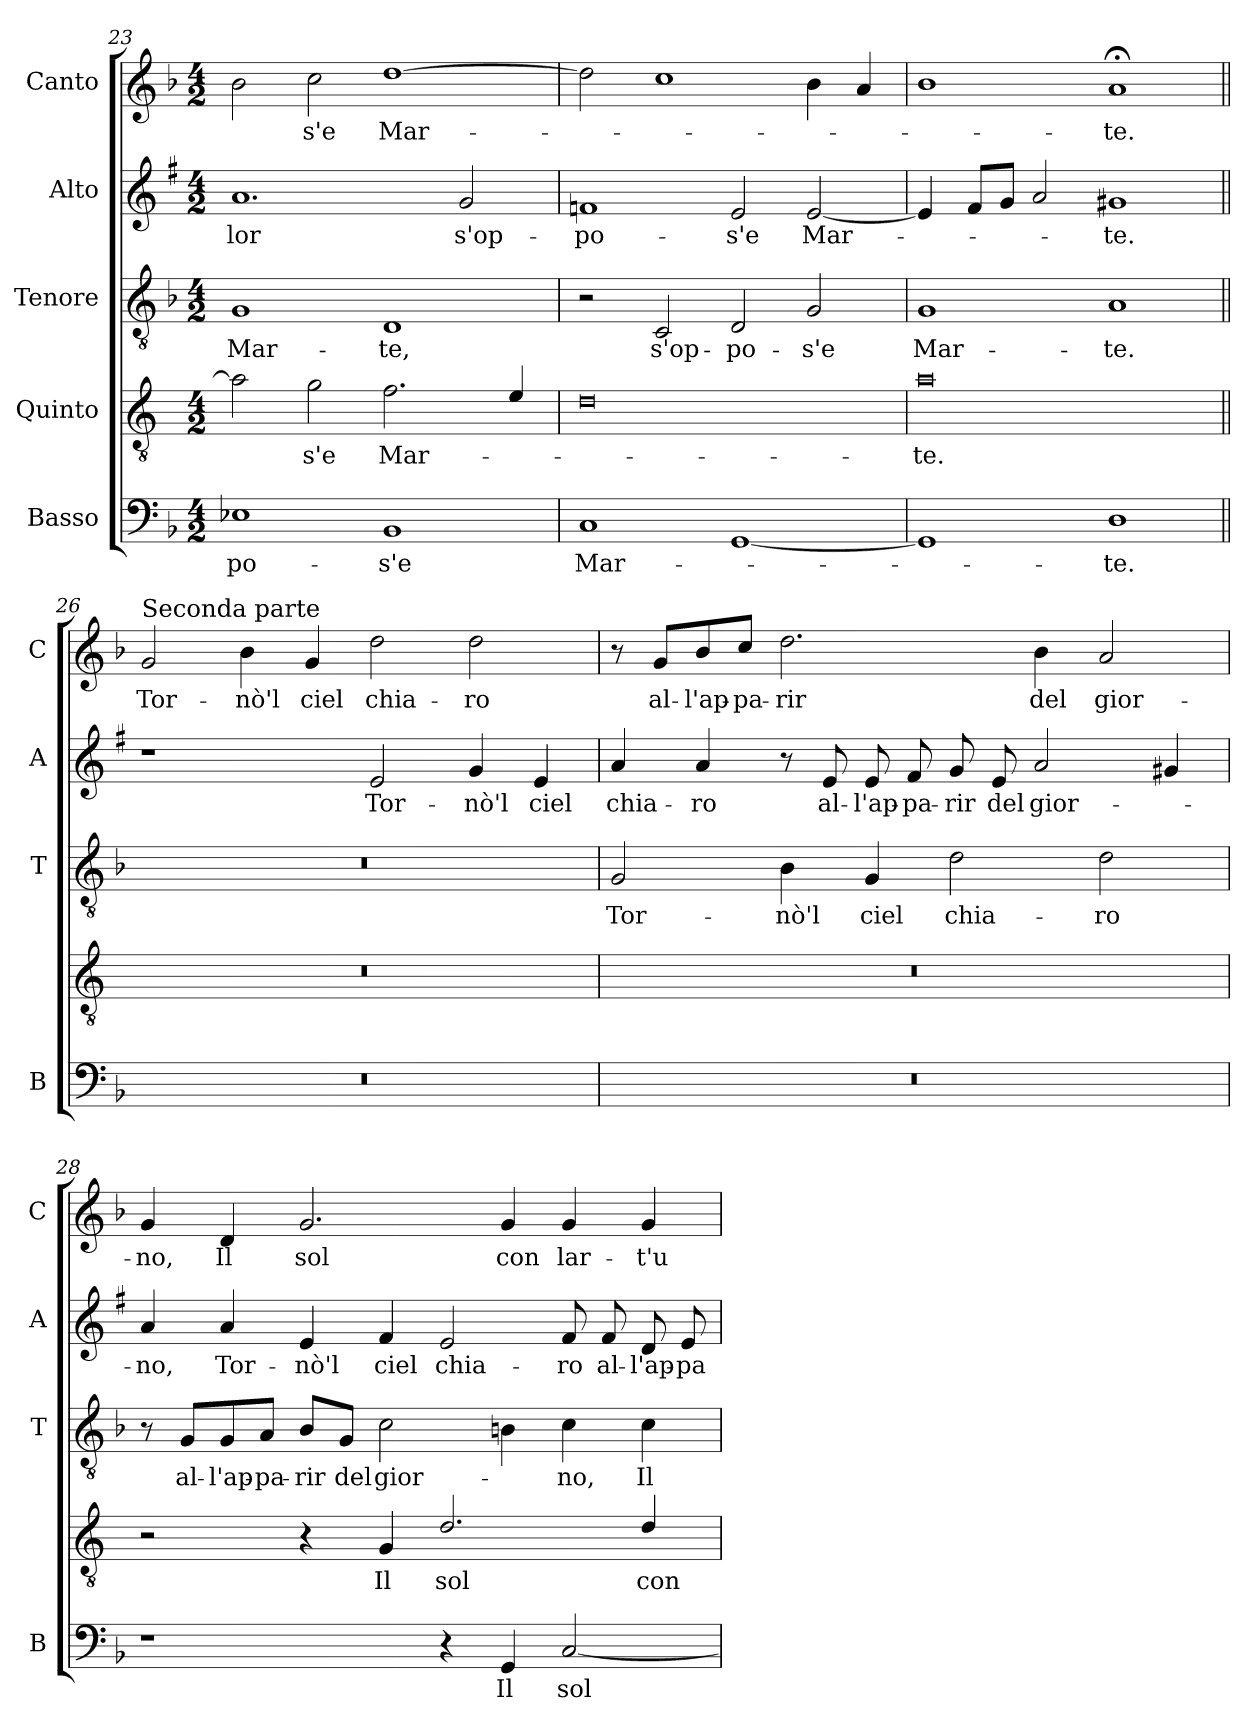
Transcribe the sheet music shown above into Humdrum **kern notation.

**kern	**text	**kern	**text	**kern	**text	**kern	**text	**kern	**text
*part5	*part5	*part4	*part4	*part3	*part3	*part2	*part2	*part1	*part1
*staff5	*staff5	*staff4	*staff4	*staff3	*staff3	*staff2	*staff2	*staff1	*staff1
*I"Basso	*	*I"Quinto	*	*I"Tenore	*	*I"Alto	*	*I"Canto	*
*I'B	*	*	*	*I'T	*	*I'A	*	*I'C	*
*clefF4	*	*clefGv2	*	*clefGv2	*	*clefG2	*	*clefG2	*
*	*	*ITrd4c7	*	*	*	*ITrd1c2	*	*	*
*k[b-]	*	*k[b-]	*	*k[b-]	*	*k[b-]	*	*k[b-]	*
*F:	*	*F:	*	*F:	*	*F:	*	*F:	*
*M4/2	*	*M4/2	*	*M4/2	*	*M4/2	*	*M4/2	*
=23	=23	=23	=23	=23	=23	=23	=23	=23	=23
!	!LO:LY:b	!	!	!	!LO:LY:b	!	!LO:LY:b	!	!
1E-X	-po-	2d\]	.	1G	Mar-	1.g	lor	2b-\	.
!	!	!	!LO:LY:b	!	!	!	!	!	!LO:LY:b
.	.	2c\	-s'e	.	.	.	.	2cc\	-s'e
!	!LO:LY:b	!	!LO:LY:b	!	!LO:LY:b	!	!	!	!LO:LY:b
1BB-	-s'e	2.B-\	Mar-	1D	-te,	.	.	[1dd	Mar-
!	!	!	!	!	!	!	!LO:LY:b	!	!
.	.	.	.	.	.	2f/	s'op-	.	.
.	.	4A/	.	.	.	.	.	.	.
=24	=24	=24	=24	=24	=24	=24	=24	=24	=24
!	!LO:LY:b	!	!	!	!	!	!LO:LY:b	!	!
1C	Mar-	0G	.	2r	.	1e-X	-po-	2dd\]	.
!	!	!	!	!	!LO:LY:b	!	!	!	!
.	.	.	.	2C/	s'op-	.	.	1cc	.
!	!	!	!	!	!LO:LY:b	!	!LO:LY:b	!	!
[1GG	.	.	.	2D/	-po-	2d/	-s'e	.	.
!	!	!	!	!	!LO:LY:b	!	!LO:LY:b	!	!
.	.	.	.	2G/	-s'e	[2d/	Mar-	4b-\	.
.	.	.	.	.	.	.	.	4a/	.
=25	=25	=25	=25	=25	=25	=25	=25	=25	=25
!	!	!	!LO:LY:b	!	!LO:LY:b	!	!	!	!
1GG]	.	0d	-te.	1G	Mar-	4d/]	.	1b-	.
.	.	.	.	.	.	8e/L	.	.	.
.	.	.	.	.	.	8f/J	.	.	.
.	.	.	.	.	.	2g/	.	.	.
!	!LO:LY:b	!	!	!	!LO:LY:b	!	!LO:LY:b	!	!LO:LY:b
1D	-te.	.	.	1A	-te.	1f#X	-te.	1a;<	-te.
!!LO:LB:g=z
=26||	=26||	=26||	=26||	=26||	=26||	=26||	=26||	=26||	=26||
!	!	!	!	!	!	!	!	!LO:TX:a:t=Seconda parte	!
!	!	!	!	!	!	!	!	!	!LO:LY:b
0r	.	0r	.	0r	.	1r	.	2g/	Tor-
!	!	!	!	!	!	!	!	!	!LO:LY:b
.	.	.	.	.	.	.	.	4b-\	-nò'l
!	!	!	!	!	!	!	!	!	!LO:LY:b
.	.	.	.	.	.	.	.	4g/	ciel
!	!	!	!	!	!	!	!LO:LY:b	!	!LO:LY:b
.	.	.	.	.	.	2d/	Tor-	2dd\	chia-
!	!	!	!	!	!	!	!LO:LY:b	!	!LO:LY:b
.	.	.	.	.	.	4f/	-nò'l	2dd\	-ro
!	!	!	!	!	!	!	!LO:LY:b	!	!
.	.	.	.	.	.	4d/	ciel	.	.
=27	=27	=27	=27	=27	=27	=27	=27	=27	=27
!	!	!	!	!	!LO:LY:b	!	!LO:LY:b	!	!
0r	.	0r	.	2G/	Tor-	4g/	chia-	8r	.
!	!	!	!	!	!	!	!	!	!LO:LY:b
.	.	.	.	.	.	.	.	8g/L	al-
!	!	!	!	!	!	!	!LO:LY:b	!	!LO:LY:b
.	.	.	.	.	.	4g/	-ro	8b-/	-l'ap-
!	!	!	!	!	!	!	!	!	!LO:LY:b
.	.	.	.	.	.	.	.	8cc/J	-pa-
!	!	!	!	!	!LO:LY:b	!	!	!	!LO:LY:b
.	.	.	.	4B-\	-nò'l	8r	.	2.dd\	-rir
!	!	!	!	!	!	!	!LO:LY:b	!	!
.	.	.	.	.	.	8d/	al-	.	.
!	!	!	!	!	!LO:LY:b	!	!LO:LY:b	!	!
.	.	.	.	4G/	ciel	8d/	-l'ap-	.	.
!	!	!	!	!	!	!	!LO:LY:b	!	!
.	.	.	.	.	.	8e/	-pa-	.	.
!	!	!	!	!	!LO:LY:b	!	!LO:LY:b	!	!
.	.	.	.	2d\	chia-	8f/	-rir	.	.
!	!	!	!	!	!	!	!LO:LY:b	!	!
.	.	.	.	.	.	8d/	del	.	.
!	!	!	!	!	!	!	!LO:LY:b	!	!LO:LY:b
.	.	.	.	.	.	2g/	gior-	4b-\	del
!	!	!	!	!	!LO:LY:b	!	!	!	!LO:LY:b
.	.	.	.	2d\	-ro	.	.	2a/	gior-
.	.	.	.	.	.	4f#X/	.	.	.
!!LO:LB:g=z
=28	=28	=28	=28	=28	=28	=28	=28	=28	=28
!	!	!	!	!	!	!	!LO:LY:b	!	!LO:LY:b
1r	.	2r	.	8r	.	4g/	-no,	4g/	-no,
!	!	!	!	!	!LO:LY:b	!	!	!	!
.	.	.	.	8G/L	al-	.	.	.	.
!	!	!	!	!	!LO:LY:b	!	!LO:LY:b	!	!LO:LY:b
.	.	.	.	8G/	-l'ap-	4g/	Tor-	4d/	Il
!	!	!	!	!	!LO:LY:b	!	!	!	!
.	.	.	.	8A/J	-pa-	.	.	.	.
!	!	!	!	!	!LO:LY:b	!	!LO:LY:b	!	!LO:LY:b
.	.	4r	.	8B-/L	-rir	4d/	-nò'l	2.g/	sol
!	!	!	!	!	!LO:LY:b	!	!	!	!
.	.	.	.	8G/J	del	.	.	.	.
!	!	!	!LO:LY:b	!	!LO:LY:b	!	!LO:LY:b	!	!
.	.	4C/	Il	2c\	gior-	4e/	ciel	.	.
!	!	!	!LO:LY:b	!	!	!	!LO:LY:b	!	!
4r	.	2.G/	sol	.	.	2d/	chia-	.	.
!	!LO:LY:b	!	!	!	!	!	!	!	!LO:LY:b
4GG/	Il	.	.	4Bn\	.	.	.	4g/	con
!	!LO:LY:b	!	!	!	!LO:LY:b	!	!LO:LY:b	!	!LO:LY:b
[2C/	sol	.	.	4c\	-no,	8e/	-ro	4g/	lar-
!	!	!	!	!	!	!	!LO:LY:b	!	!
.	.	.	.	.	.	8e/	al-	.	.
!	!	!	!LO:LY:b	!	!LO:LY:b	!	!LO:LY:b	!	!LO:LY:b
.	.	4G/	con	4c\	Il	8c/	-l'ap-	4g/	-t'u-
!	!	!	!	!	!	!	!LO:LY:b	!	!
.	.	.	.	.	.	8d/	-pa-	.	.
=	=	=	=	=	=	=	=	=	=
*-	*-	*-	*-	*-	*-	*-	*-	*-	*-
